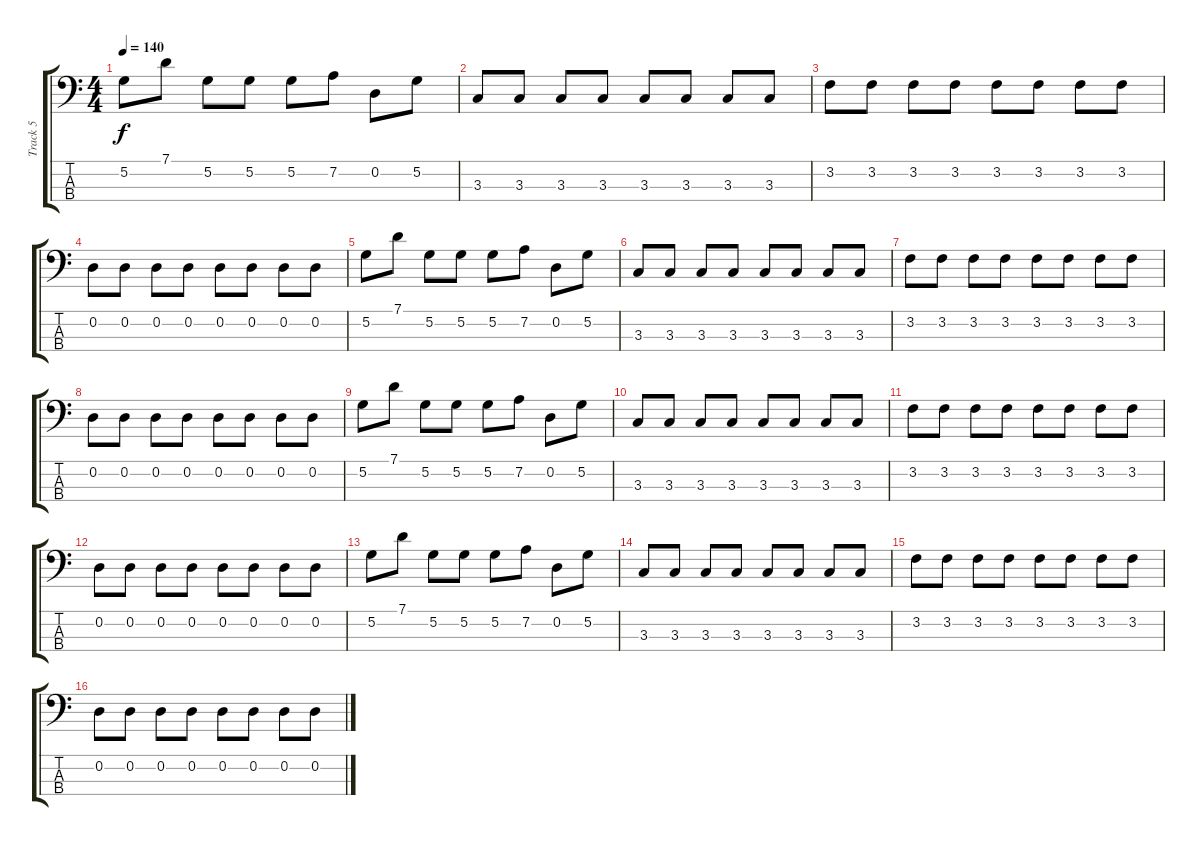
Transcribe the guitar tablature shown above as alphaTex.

\track ("Track 5" "Track 5") {instrument electricbassfinger}
\staff {score tabs}
\tuning (G2 D2 A1 E1) {hide}
\ts (4 4)
\tempo 140
\clef f4
\ks c
5.2.8{dy f} 7.1.8 5.2.8 5.2.8 5.2.8 7.2.8 0.2.8 5.2.8 |
3.3.8 3.3.8 3.3.8 3.3.8 3.3.8 3.3.8 3.3.8 3.3.8 |
3.2.8 3.2.8 3.2.8 3.2.8 3.2.8 3.2.8 3.2.8 3.2.8 |
0.2.8 0.2.8 0.2.8 0.2.8 0.2.8 0.2.8 0.2.8 0.2.8 |
5.2.8 7.1.8 5.2.8 5.2.8 5.2.8 7.2.8 0.2.8 5.2.8 |
3.3.8 3.3.8 3.3.8 3.3.8 3.3.8 3.3.8 3.3.8 3.3.8 |
3.2.8 3.2.8 3.2.8 3.2.8 3.2.8 3.2.8 3.2.8 3.2.8 |
0.2.8 0.2.8 0.2.8 0.2.8 0.2.8 0.2.8 0.2.8 0.2.8 |
5.2.8 7.1.8 5.2.8 5.2.8 5.2.8 7.2.8 0.2.8 5.2.8 |
3.3.8 3.3.8 3.3.8 3.3.8 3.3.8 3.3.8 3.3.8 3.3.8 |
3.2.8 3.2.8 3.2.8 3.2.8 3.2.8 3.2.8 3.2.8 3.2.8 |
0.2.8 0.2.8 0.2.8 0.2.8 0.2.8 0.2.8 0.2.8 0.2.8 |
5.2.8 7.1.8 5.2.8 5.2.8 5.2.8 7.2.8 0.2.8 5.2.8 |
3.3.8 3.3.8 3.3.8 3.3.8 3.3.8 3.3.8 3.3.8 3.3.8 |
3.2.8 3.2.8 3.2.8 3.2.8 3.2.8 3.2.8 3.2.8 3.2.8 |
0.2.8 0.2.8 0.2.8 0.2.8 0.2.8 0.2.8 0.2.8 0.2.8
